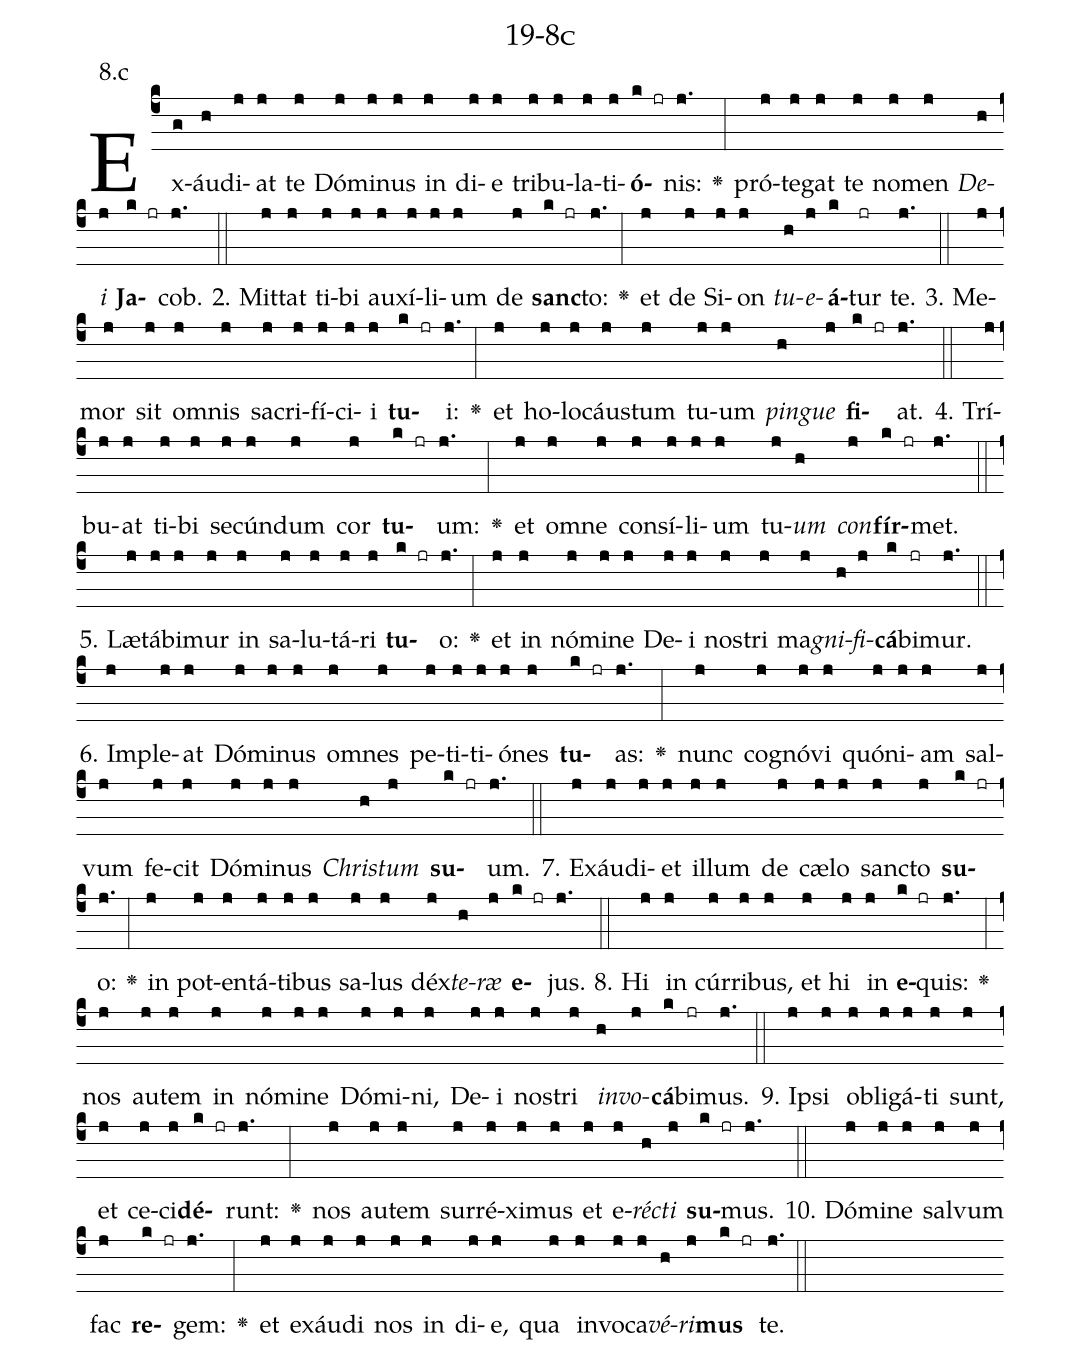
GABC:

name: 19-8c;
annotation: 8.c;
%%
(c4)Ex(g)áu(h)di(j)at(j) te(j) Dó(j)mi(j)nus(j) in(j) di(j)e(j) tri(j)bu(j)la(j)ti(j)<b>ó</b>(k jr)nis:(j.) <v>\greheightstar</v>(:) pró(j)te(j)gat(j) te(j) no(j)men(j) <i>De</i>(h)<i>i</i>(j) <b>Ja</b>(k jr)cob.(j.) (::)
2. Mit(j)tat(j) ti(j)bi(j) au(j)xí(j)li(j)um(j) de(j) <b>sanc</b>(k jr)to:(j.) <v>\greheightstar</v>(:) et(j) de(j) Si(j)on(j) <i>tu</i>(h)<i>e</i>(j)<b>á</b>(k)tur(jr) te.(j.) (::)
3. Me(j)mor(j) sit(j) om(j)nis(j) sa(j)cri(j)fí(j)ci(j)i(j) <b>tu</b>(k jr)i:(j.) <v>\greheightstar</v>(:) et(j) ho(j)lo(j)cáus(j)tum(j) tu(j)um(j) <i>pin</i>(h)<i>gue</i>(j) <b>fi</b>(k jr)at.(j.) (::)
4. Trí(j)bu(j)at(j) ti(j)bi(j) se(j)cún(j)dum(j) cor(j) <b>tu</b>(k jr)um:(j.) <v>\greheightstar</v>(:) et(j) om(j)ne(j) con(j)sí(j)li(j)um(j) tu(j)<i>um</i>(h) <i>con</i>(j)<b>fír</b>(k jr)met.(j.) (::)
5. Læ(j)tá(j)bi(j)mur(j) in(j) sa(j)lu(j)tá(j)ri(j) <b>tu</b>(k jr)o:(j.) <v>\greheightstar</v>(:) et(j) in(j) nó(j)mi(j)ne(j) De(j)i(j) nos(j)tri(j) ma(j)<i>gni</i>(h)<i>fi</i>(j)<b>cá</b>(k)bi(jr)mur.(j.) (::)
6. Im(j)ple(j)at(j) Dó(j)mi(j)nus(j) om(j)nes(j) pe(j)ti(j)ti(j)ó(j)nes(j) <b>tu</b>(k jr)as:(j.) <v>\greheightstar</v>(:) nunc(j) co(j)gnó(j)vi(j) quón(j)i(j)am(j) sal(j)vum(j) fe(j)cit(j) Dó(j)mi(j)nus(j) <i>Chris</i>(h)<i>tum</i>(j) <b>su</b>(k jr)um.(j.) (::)
7. Ex(j)áu(j)di(j)et(j) il(j)lum(j) de(j) cæ(j)lo(j) sanc(j)to(j) <b>su</b>(k jr)o:(j.) <v>\greheightstar</v>(:) in(j) pot(j)en(j)tá(j)ti(j)bus(j) sa(j)lus(j) déx(j)<i>te</i>(h)<i>ræ</i>(j) <b>e</b>(k jr)jus.(j.) (::)
8. Hi(j) in(j) cúr(j)ri(j)bus,(j) et(j) hi(j) in(j) <b>e</b>(k jr)quis:(j.) <v>\greheightstar</v>(:) nos(j) au(j)tem(j) in(j) nó(j)mi(j)ne(j) Dó(j)mi(j)ni,(j) De(j)i(j) nos(j)tri(j) <i>in</i>(h)<i>vo</i>(j)<b>cá</b>(k)bi(jr)mus.(j.) (::)
9. Ip(j)si(j) ob(j)li(j)gá(j)ti(j) sunt,(j) et(j) ce(j)ci(j)<b>dé</b>(k jr)runt:(j.) <v>\greheightstar</v>(:) nos(j) au(j)tem(j) sur(j)ré(j)xi(j)mus(j) et(j) e(j)<i>réc</i>(h)<i>ti</i>(j) <b>su</b>(k jr)mus.(j.) (::)
10. Dó(j)mi(j)ne(j) sal(j)vum(j) fac(j) <b>re</b>(k jr)gem:(j.) <v>\greheightstar</v>(:) et(j) ex(j)áu(j)di(j) nos(j) in(j) di(j)e,(j) qua(j) in(j)vo(j)ca(j)<i>vé</i>(h)<i>ri</i>(j)<b>mus</b>(k jr) te.(j.) (::)
